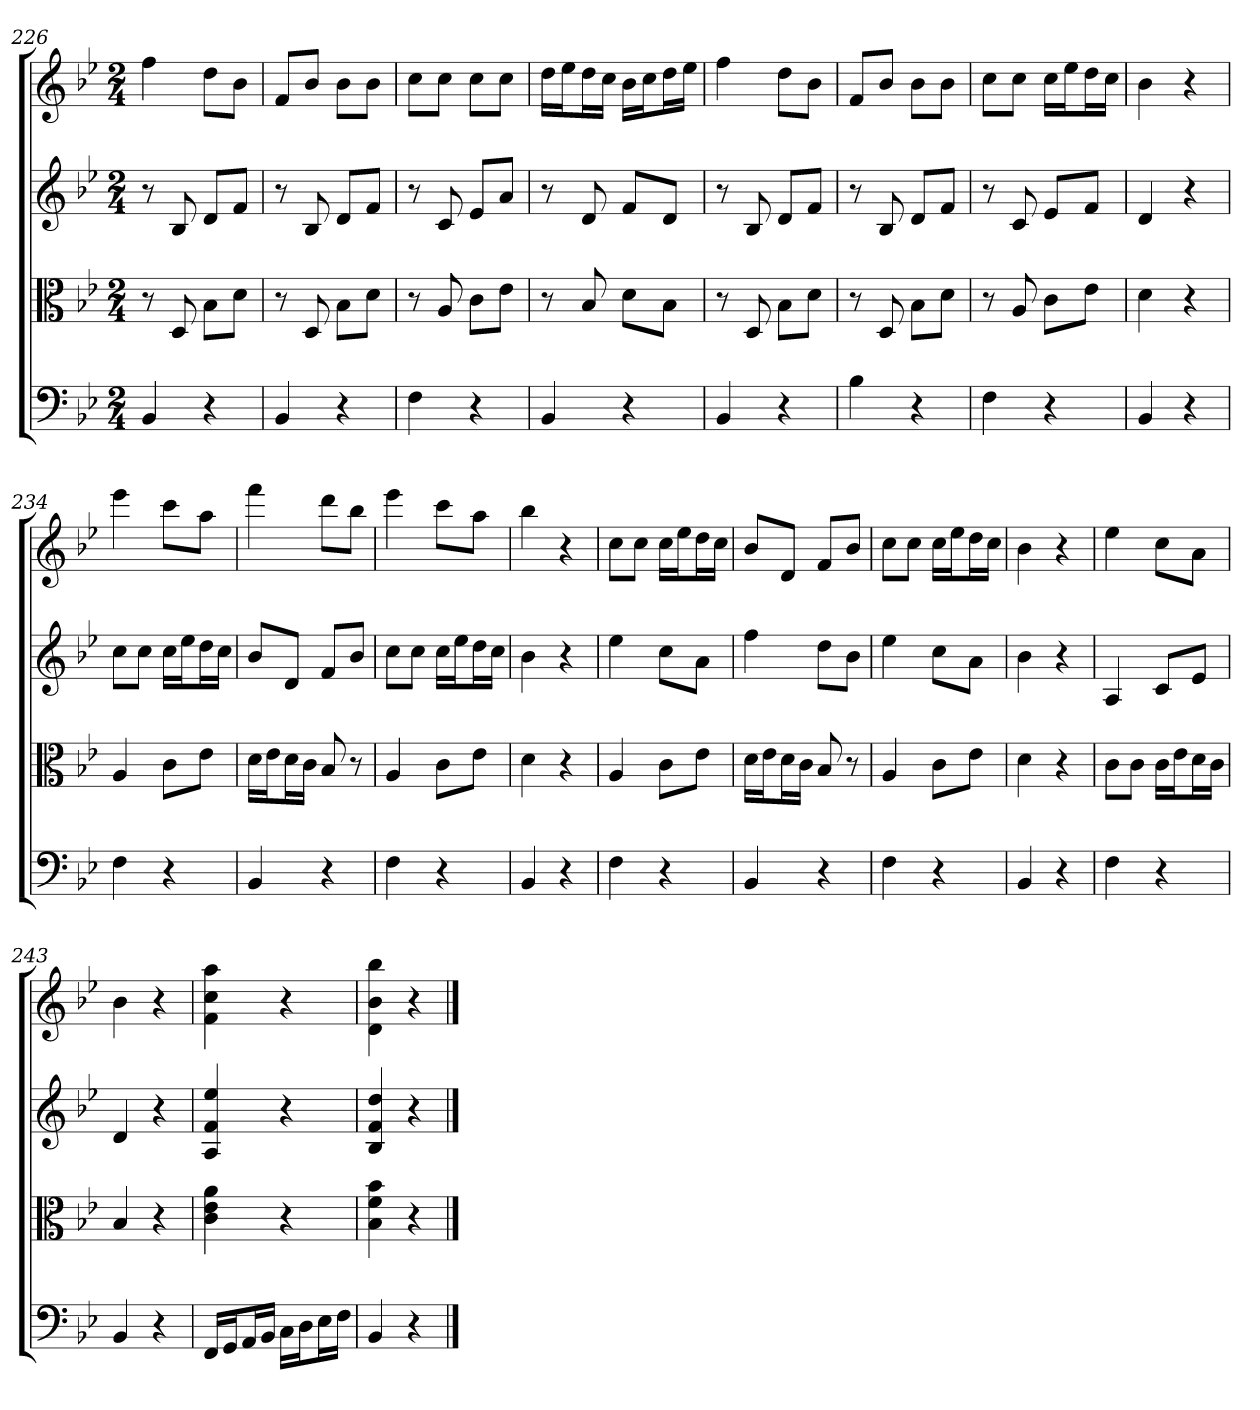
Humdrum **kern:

**kern	**kern	**kern	**kern
*part4	*part3	*part2	*part1
*staff4	*staff3	*staff2	*staff1
*clefF4	*clefC3	*	*
*k[b-e-]	*k[b-e-]	*k[b-e-]	*k[b-e-]
*B-:	*B-:	*B-:	*B-:
*M2/4	*M2/4	*M2/4	*M2/4
=226	=226	=226	=226
4BB-	8r	8r	4ff
.	8D	8B-	.
4r	8B-\L	8dL	8ddL
.	8d\J	8fJ	8b-J
=227	=227	=227	=227
4BB-	8r	8r	8fL
.	8D	8B-	8b-J
4r	8B-\L	8dL	8b-L
.	8d\J	8fJ	8b-J
=228	=228	=228	=228
4F	8r	8r	8ccL
.	8A	8c	8ccJ
4r	8c\L	8e-L	8ccL
.	8e-\J	8aJ	8ccJ
=229	=229	=229	=229
4BB-	8r	8r	16ddLL
.	.	.	16ee-J
.	8B-	8d	16ddL
.	.	.	16ccJJ
4r	8d\L	8fL	16b-LL
.	.	.	16ccJ
.	8B-\J	8dJ	16ddL
.	.	.	16ee-JJ
=230	=230	=230	=230
4BB-	8r	8r	4ff
.	8D	8B-	.
4r	8B-\L	8dL	8ddL
.	8d\J	8fJ	8b-J
=231	=231	=231	=231
4B-	8r	8r	8fL
.	8D	8B-	8b-J
4r	8B-\L	8dL	8b-L
.	8d\J	8fJ	8b-J
=232	=232	=232	=232
4F	8r	8r	8ccL
.	8A	8c	8ccJ
4r	8c\L	8e-L	16ccLL
.	.	.	16ee-J
.	8e-\J	8fJ	16ddL
.	.	.	16ccJJ
=233	=233	=233	=233
4BB-	4d	4d	4b-
4r	4r	4r	4r
=234	=234	=234	=234
4F	4A	8ccL	4eee-
.	.	8ccJ	.
4r	8c\L	16ccLL	8cccL
.	.	16ee-J	.
.	8e-\J	16ddL	8aaJ
.	.	16ccJJ	.
=235	=235	=235	=235
4BB-	16d\LL	8b-L	4fff
.	16e-\J	.	.
.	16d\L	8dJ	.
.	16c\JJ	.	.
4r	8B-	8fL	8dddL
.	8r	8b-J	8bb-J
=236	=236	=236	=236
4F	4A	8ccL	4eee-
.	.	8ccJ	.
4r	8c\L	16ccLL	8cccL
.	.	16ee-J	.
.	8e-\J	16ddL	8aaJ
.	.	16ccJJ	.
=237	=237	=237	=237
4BB-	4d	4b-	4bb-
4r	4r	4r	4r
=238	=238	=238	=238
4F	4A	4ee-	8ccL
.	.	.	8ccJ
4r	8c\L	8ccL	16ccLL
.	.	.	16ee-J
.	8e-\J	8aJ	16ddL
.	.	.	16ccJJ
=239	=239	=239	=239
4BB-	16d\LL	4ff	8b-L
.	16e-\J	.	.
.	16d\L	.	8dJ
.	16c\JJ	.	.
4r	8B-	8ddL	8fL
.	8r	8b-J	8b-J
=240	=240	=240	=240
4F	4A	4ee-	8ccL
.	.	.	8ccJ
4r	8c\L	8ccL	16ccLL
.	.	.	16ee-J
.	8e-\J	8aJ	16ddL
.	.	.	16ccJJ
=241	=241	=241	=241
4BB-	4d	4b-	4b-
4r	4r	4r	4r
=242	=242	=242	=242
4F	8c\L	4A	4ee-
.	8c\J	.	.
4r	16c\LL	8cL	8ccL
.	16e-\J	.	.
.	16d\L	8e-J	8aJ
.	16c\JJ	.	.
=243	=243	=243	=243
4BB-	4B-	4d	4b-
4r	4r	4r	4r
=244	=244	=244	=244
16FF/LL	4c 4e- 4a	4A 4f 4ee-	4f 4cc 4aa
16GG/J	.	.	.
16AA/L	.	.	.
16BB-/JJ	.	.	.
16C\LL	4r	4r	4r
16D\J	.	.	.
16E-\L	.	.	.
16F\JJ	.	.	.
=245	=245	=245	=245
4BB-	4B- 4f 4b-	4B- 4f 4dd	4d 4b- 4bb-
4r	4r	4r	4r
==	==	==	==
*-	*-	*-	*-
